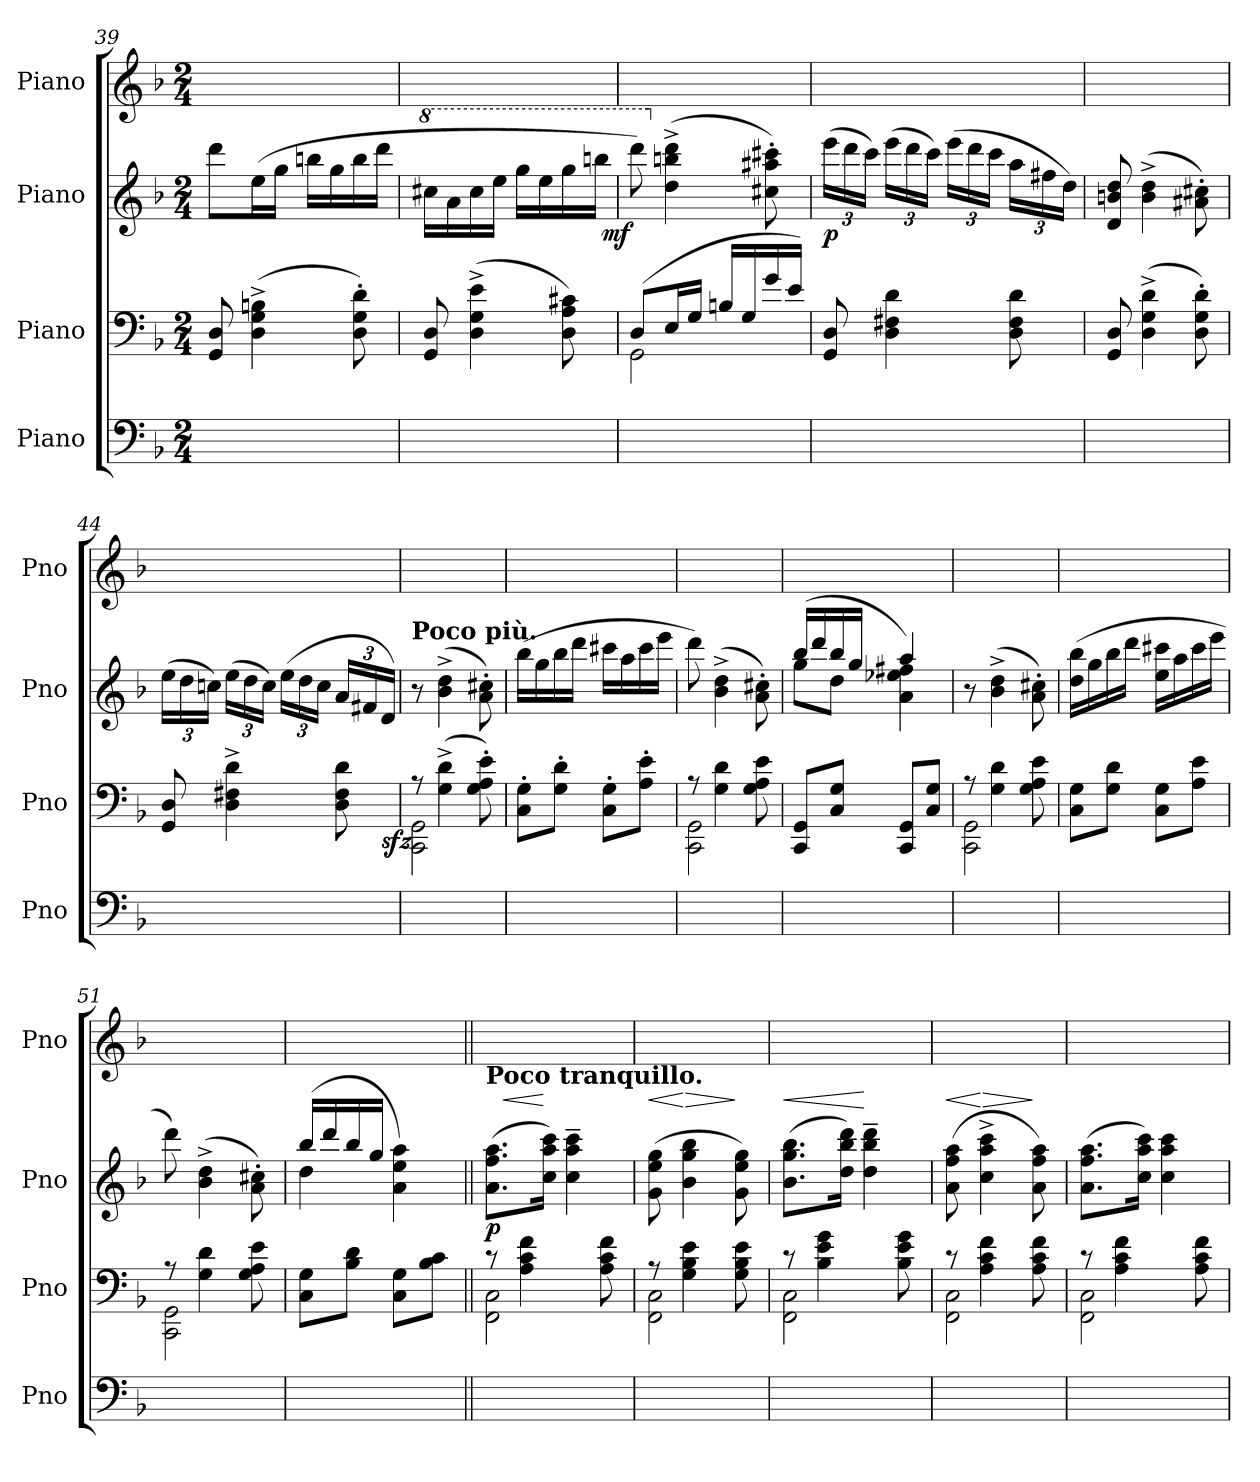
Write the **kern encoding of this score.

**kern	**kern	**dynam	**kern	**dynam	**kern
*part4	*part3	*part3	*part2	*part2	*part1
*staff4	*staff3	*staff3	*staff2	*staff2	*staff1
*I"Piano	*I"Piano	*	*I"Piano	*	*I"Piano
*I'Pno	*I'Pno	*	*I'Pno	*	*I'Pno
*clefF4	*clefF4	*	*clefG2	*	*clefG2
*k[b-]	*k[b-]	*	*k[b-]	*	*k[b-]
*F:	*F:	*	*F:	*	*F:
*M2/4	*M2/4	*	*M2/4	*	*M2/4
=39	=39	=39	=39	=39	=39
2ryy	8GG/ 8D/	.	8ddd\L	.	2ryy
.	(4D^\ 4G^\ 4Bn^\	.	(16ee\L	.	.
.	.	.	16gg\JJ	.	.
.	.	.	16bbn\LL	.	.
.	.	.	16gg\	.	.
.	8D'\ 8G'\ 8d'\)	.	16bb\	.	.
.	.	.	16ddd\JJ	.	.
=40	=40	=40	=40	=40	=40
*	*	*	*8va	*	*
2ryy	8GG/ 8D/	.	16ccc#X\LL	.	2ryy
.	.	.	16aa\	.	.
.	(4D^\ 4G^\ 4e^\	.	16ccc#\	.	.
.	.	.	16eee\JJ	.	.
.	.	.	16ggg\LL	.	.
.	.	.	16eee\	.	.
.	8D\ 8A\ 8c#X\)	.	16ggg\	.	.
.	.	.	16bbbn\JJ	.	.
=41	=41	=41	=41	=41	=41
*	*^	*	*	*	*
!	!	!	!	!	!LO:DY:rj	!
2ryy	(8D/L	2GG\	.	8dddd\)	mf	2ryy
*	*	*	*	*X8va	*	*
.	16E/L	.	.	(4dd^\ 4bbn^\ 4ddd^\	.	.
.	16G/JJ	.	.	.	.	.
.	16Bn/LL	.	.	.	.	.
.	16G/	.	.	.	.	.
.	16g/	.	.	8cc#X'\ 8aa#X'\ 8ccc#X'\)	.	.
.	16e/JJ)	.	.	.	.	.
*	*v	*v	*	*	*	*
=42	=42	=42	=42	=42	=42
2ryy	8GG/ 8D/	.	(24eee\LL	p	2ryy
.	.	.	24ddd\	.	.
.	.	.	24ccc\JJ)	.	.
.	4D\ 4F#X\ 4d\	.	(24eee\LL	.	.
.	.	.	24ddd\	.	.
.	.	.	24ccc\JJ)	.	.
.	.	.	(24eee\LL	.	.
.	.	.	24ddd\	.	.
.	.	.	24ccc\JJ	.	.
.	8D\ 8F#\ 8d\	.	24aa\LL	.	.
.	.	.	24ff#X\	.	.
.	.	.	24dd\JJ)	.	.
=43	=43	=43	=43	=43	=43
2ryy	8GG/ 8D/	.	8d/ 8bn/ 8dd/	.	2ryy
.	(4D^\ 4G^\ 4d^\	.	(4b^\ 4dd^\	.	.
.	8D'\ 8G'\ 8d'\)	.	8a#X'\ 8cc#X'\)	.	.
=44	=44	=44	=44	=44	=44
2ryy	8GG/ 8D/	.	(24ee\LL	.	2ryy
.	.	.	24dd\	.	.
.	.	.	24ccn\JJ)	.	.
.	4D^\ 4F#X^\ 4d^\	.	(24ee\LL	.	.
.	.	.	24dd\	.	.
.	.	.	24cc\JJ)	.	.
.	.	.	(24ee\LL	.	.
.	.	.	24dd\	.	.
.	.	.	24cc\JJ	.	.
.	8D\ 8F#\ 8d\	.	24a/LL	.	.
.	.	.	24f#X/	.	.
.	.	.	24d/JJ)	.	.
=45	=45	=45	=45	=45	=45
*	*^	*	*	*	*
!	!	!	!	!LO:TX:a:B:t=Poco più.	!	!
!	!	!	!LO:DY:b:rj	!	!	!
2ryy	8r	2CC\ 2GG\	sfz	8r	.	2ryy
.	(4G^\ 4d^\	.	.	(4b-i^\ 4dd^\	.	.
.	8G'\ 8A'\ 8e'\)	.	.	8a'\ 8cc#X'\)	.	.
*	*v	*v	*	*	*	*
=46	=46	=46	=46	=46	=46
2ryy	8C'\ 8G'\L	.	(16bb-\LL	.	2ryy
.	.	.	16gg\	.	.
.	8G'\ 8d'\J	.	16bb-\	.	.
.	.	.	16ddd\JJ	.	.
.	8C'\ 8G'\L	.	16ccc#X\LL	.	.
.	.	.	16aa\	.	.
.	8A'\ 8e'\J	.	16ccc#\	.	.
.	.	.	16eee\JJ	.	.
=47	=47	=47	=47	=47	=47
*	*^	*	*	*	*
2ryy	8r	2CC\ 2GG\	.	8ddd\)	.	2ryy
.	4G\ 4d\	.	.	(4b-^\ 4dd^\	.	.
.	8G\ 8A\ 8e\	.	.	8a'\ 8cc#X'\)	.	.
*	*v	*v	*	*	*	*
=48	=48	=48	=48	=48	=48
*	*	*	*^	*	*
2ryy	8CC/ 8GG/L	.	(16bb-/LL	8gg\L	.	2ryy
.	.	.	16ddd/	.	.	.
.	8C/ 8G/J	.	16bb-/	8dd\J	.	.
.	.	.	16gg/JJ	.	.	.
.	8CC/ 8GG/L	.	4aa/)	4a\ 4ee-X\ 4ff#X\	.	.
.	8C/ 8G/J	.	.	.	.	.
*	*	*	*v	*v	*	*
=49	=49	=49	=49	=49	=49
*	*^	*	*	*	*
2ryy	8r	2CC\ 2GG\	.	8r	.	2ryy
.	4G\ 4d\	.	.	(4b-^\ 4dd^\	.	.
.	8G\ 8A\ 8e\	.	.	8a'\ 8cc#X'\)	.	.
*	*v	*v	*	*	*	*
=50	=50	=50	=50	=50	=50
2ryy	8C\ 8G\L	.	(16dd\ 16bb-\LL	.	2ryy
.	.	.	16gg\	.	.
.	8G\ 8d\J	.	16bb-\	.	.
.	.	.	16ddd\JJ	.	.
.	8C\ 8G\L	.	16ee\ 16ccc#X\LL	.	.
.	.	.	16aa\	.	.
.	8A\ 8e\J	.	16ccc#\	.	.
.	.	.	16eee\JJ	.	.
=51	=51	=51	=51	=51	=51
*	*^	*	*	*	*
2ryy	8r	2CC\ 2GG\	.	8ddd\)	.	2ryy
.	4G\ 4d\	.	.	(4b-^\ 4dd^\	.	.
.	8G\ 8A\ 8e\	.	.	8a'\ 8cc#X'\)	.	.
*	*v	*v	*	*	*	*
=52	=52	=52	=52	=52	=52
*	*	*	*^	*	*
2ryy	8C\ 8G\L	.	(16bb-/LL	4dd\	.	2ryy
.	.	.	16ddd/	.	.	.
.	8B-\ 8d\J	.	16bb-/	.	.	.
.	.	.	16gg/JJ	.	.	.
.	8C\ 8G\L	.	4a\ 4ee\ 4aa\)	4ryy	.	.
.	8B-\ 8c\J	.	.	.	.	.
*	*	*	*v	*v	*	*
=53||	=53||	=53||	=53||	=53||	=53||
*	*^	*	*	*	*
!	!	!	!	!LO:TX:a:B:t=Poco tranquillo.	!	!
!	!	!	!	!	!LO:HP:a	!
2ryy	8r	2FF\ 2C\	.	(8.a\ 8.ff\ 8.aa\L	< p	2ryy
.	4A\ 4c\ 4f\	.	.	.	.	.
.	.	.	.	16cc\ 16aa\ 16ccc\Jk)	[	.
.	.	.	.	4cc~\ 4aa~\ 4ccc~\	.	.
.	8A\ 8c\ 8f\	.	.	.	.	.
=54	=54	=54	=54	=54	=54	=54
!	!	!	!	!	!LO:HP:a	!
2ryy	8r	2FF\ 2C\	.	(8g\ 8ee\ 8gg\	<	2ryy
!	!	!	!	!	!LO:HP:n=1:a	!
.	4G\ 4B-\ 4e\	.	.	4b-\ 4gg\ 4bb-\	[ >	.
.	8G\ 8B-\ 8e\	.	.	8g\ 8ee\ 8gg\)	]	.
=55	=55	=55	=55	=55	=55	=55
!	!	!	!	!	!LO:HP:a	!
2ryy	8r	2FF\ 2C\	.	(8.b-\ 8.gg\ 8.bb-\L	<	2ryy
.	4B-\ 4e\ 4g\	.	.	.	.	.
.	.	.	.	16dd\ 16bb-\ 16ddd\Jk)	.	.
.	.	.	.	4dd~\ 4bb-~\ 4ddd~\	[	.
.	8B-\ 8e\ 8g\	.	.	.	.	.
=56	=56	=56	=56	=56	=56	=56
!	!	!	!	!	!LO:HP:a	!
2ryy	8r	2FF\ 2C\	.	(8a\ 8ff\ 8aa\	<	2ryy
!	!	!	!	!	!LO:HP:n=1:a	!
.	4A\ 4c\ 4f\	.	.	4cc^>\ 4aa^>\ 4ccc^>\	[ >	.
.	8A\ 8c\ 8f\	.	.	8a\ 8ff\ 8aa\)	]	.
=57	=57	=57	=57	=57	=57	=57
2ryy	8r	2FF\ 2C\	.	(8.a\ 8.ff\ 8.aa\L	.	2ryy
.	4A\ 4c\ 4f\	.	.	.	.	.
.	.	.	.	16cc\ 16aa\ 16ccc\Jk)	.	.
.	.	.	.	4cc\ 4aa\ 4ccc\	.	.
.	8A\ 8c\ 8f\	.	.	.	.	.
*	*v	*v	*	*	*	*
=	=	=	=	=	=
*-	*-	*-	*-	*-	*-
